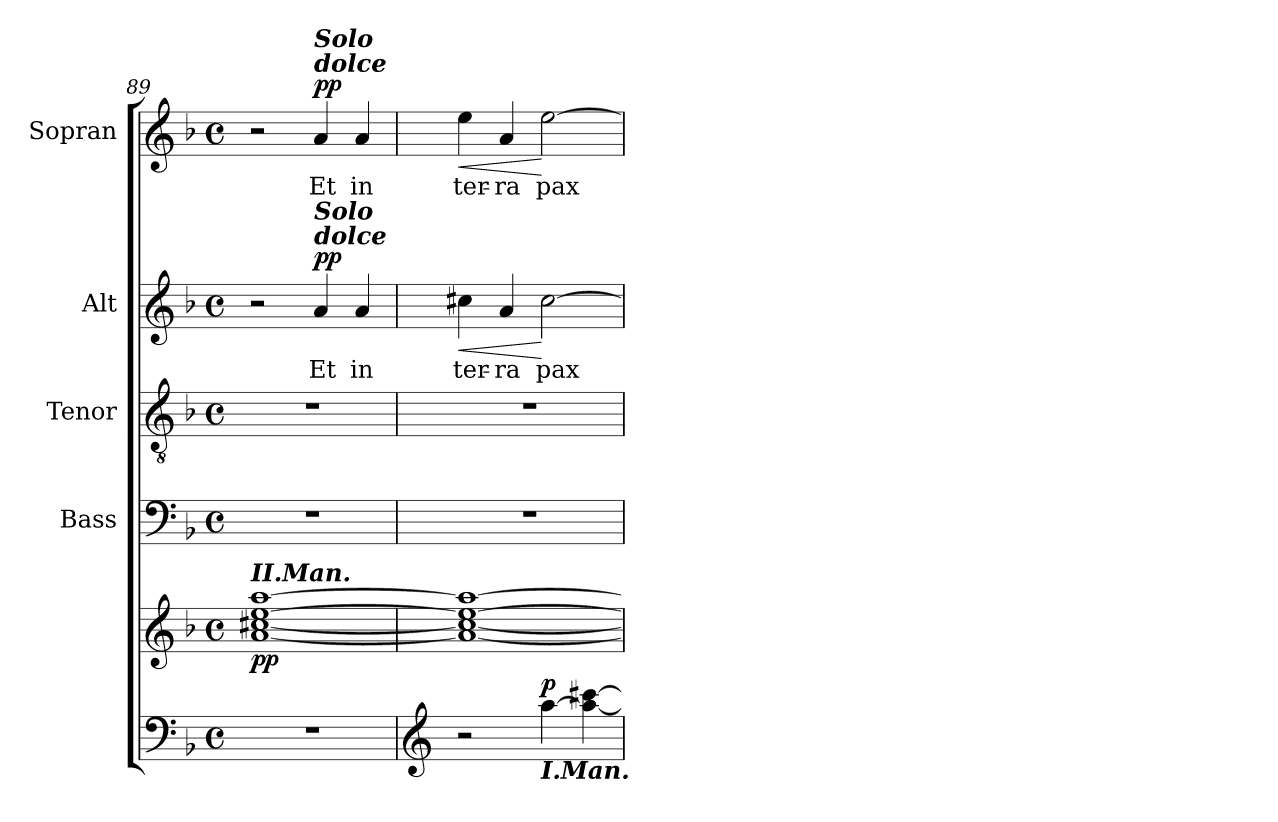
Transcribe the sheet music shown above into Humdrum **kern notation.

**kern	**kern	**dynam	**kern	**kern	**kern	**text	**dynam	**kern	**text	**dynam
*part5	*part5	*part5	*part4	*part3	*part2	*part2	*part2	*part1	*part1	*part1
*staff6	*staff5	*staff5/6	*staff4	*staff3	*staff2	*staff2	*staff2	*staff1	*staff1	*staff1
*	*	*	*I"Bass	*I"Tenor	*I"Alt	*	*	*I"Sopran	*	*
*	*	*	*I'B.	*I'T.	*I'A.	*	*	*I'S.	*	*
*clefF4	*clefG2	*	*clefF4	*clefGv2	*clefG2	*	*	*clefG2	*	*
*k[b-]	*k[b-]	*	*k[b-]	*k[b-]	*k[b-]	*	*	*k[b-]	*	*
*F:	*F:	*	*F:	*F:	*F:	*	*	*F:	*	*
*M4/4	*M4/4	*	*M4/4	*M4/4	*M4/4	*	*	*M4/4	*	*
*met(c)	*met(c)	*	*met(c)	*met(c)	*met(c)	*	*	*met(c)	*	*
=89	=89	=89	=89	=89	=89	=89	=89	=89	=89	=89
!	!LO:TX:a:Bi:t=II.Man.	!	!	!	!	!	!	!	!	!
!	!	!LO:DY:b	!	!	!	!	!	!	!	!
1r	[1a [1cc#X [1ee [1aa	pp	1r	1r	2r	.	.	2r	.	.
!	!	!	!	!	!	!	!	!LO:TX:a:Bi:t=dolce	!	!
!	!	!	!	!	!	!	!	!LO:TX:a:Bi:t=Solo	!	!
!	!	!	!	!	!LO:TX:a:Bi:t=dolce	!	!	!	!	!
!	!	!	!	!	!LO:TX:a:Bi:t=Solo	!	!	!	!	!
!	!	!	!	!	!	!LO:LY:b	!LO:DY:a	!	!LO:LY:b	!LO:DY:a
.	.	.	.	.	4a/	Et	pp	4a/	Et	pp
!	!	!	!	!	!	!LO:LY:b	!	!	!LO:LY:b	!
.	.	.	.	.	4a/	in	.	4a/	in	.
=90	=90	=90	=90	=90	=90	=90	=90	=90	=90	=90
*clefG2	*	*	*	*	*	*	*	*	*	*
!	!	!	!	!	!	!LO:LY:b	!LO:HP:b	!	!LO:LY:b	!LO:HP:b
2r	1a_ 1cc#_ 1ee_ 1aa_	.	1r	1r	4cc#X\	ter-	<	4ee\	ter-	<
!	!	!	!	!	!	!LO:LY:b	!	!	!LO:LY:b	!
.	.	.	.	.	4a/	-ra	.	4a/	-ra	.
!LO:TX:b:Bi:t=I.Man.	!	!	!	!	!	!	!	!	!	!
!	!	!LO:DY:a=2	!	!	!	!LO:LY:b	!	!	!LO:LY:b	!
[<4aa\	.	p	.	.	[2cc#\	pax	[	[2ee\	pax	[
4aa\_ [4ccc#X\	.	.	.	.	.	.	.	.	.	.
=	=	=	=	=	=	=	=	=	=	=
*-	*-	*-	*-	*-	*-	*-	*-	*-	*-	*-
